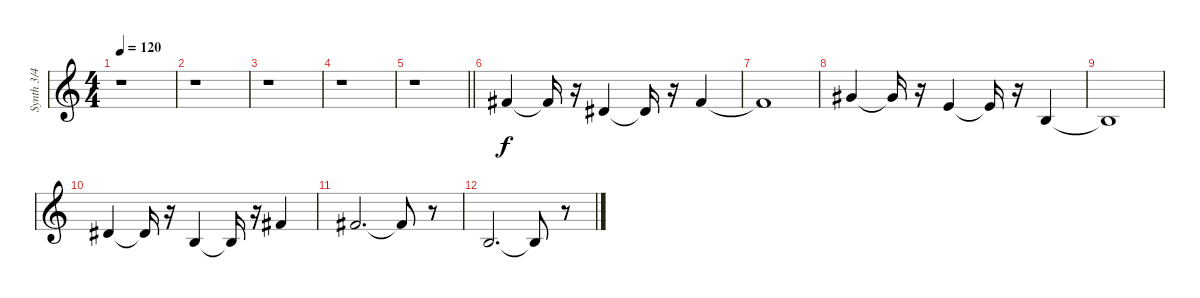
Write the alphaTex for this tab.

\track ("Synth 3/4 (Strings)" "Synth 3/4 ") {instrument stringensemble1}
\staff {score}
\tuning (Eb4 B3 Gb3 B2 Gb2 B1) {hide}
\ts (4 4)
\tempo 120
\clef g2
\ks c
r.1{dy f} |
r.1 |
r.1 |
r.1 |
\barLineRight lightlight
r.1 |
3.1.4{volume 13 balance 10 instrument brasssection} 3.1{t}.16 r.16 0.1.4 0.1{t}.16 r.16 3.1.4 |
3.1{t}.1 |
5.1.4 5.1{t}.16 r.16 5.2.4 5.2{t}.16 r.16 5.3.4 |
5.3{t}.1 |
0.1.4 0.1{t}.16 r.16 0.2.4 0.2{t}.16 r.16 3.1.4 |
3.1.2{d} 3.1{t}.8 r.8 |
0.2.2{d} 0.2{t}.8 r.8
